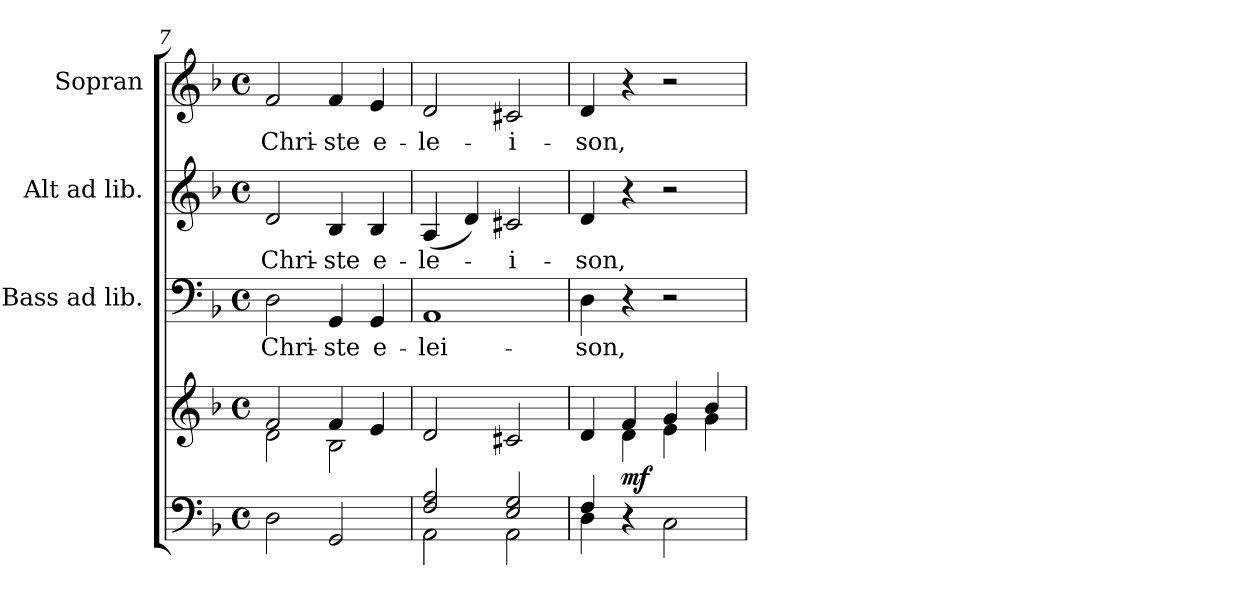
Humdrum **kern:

**kern	**kern	**dynam	**kern	**text	**kern	**text	**kern	**text
*part4	*part4	*part4	*part3	*part3	*part2	*part2	*part1	*part1
*staff5	*staff4	*staff4/5	*staff3	*staff3	*staff2	*staff2	*staff1	*staff1
*	*	*	*I"Bass ad lib.	*	*I"Alt ad lib.	*	*I"Sopran	*
*	*	*	*I'B.	*	*I'A.	*	*I'S.	*
!!LO:LB:g=z
*clefF4	*clefG2	*	*clefF4	*	*clefG2	*	*clefG2	*
*k[b-]	*k[b-]	*	*k[b-]	*	*k[b-]	*	*k[b-]	*
*F:	*F:	*	*F:	*	*F:	*	*F:	*
*M4/4	*M4/4	*	*M4/4	*	*M4/4	*	*M4/4	*
*met(c)	*met(c)	*	*met(c)	*	*met(c)	*	*met(c)	*
=7	=7	=7	=7	=7	=7	=7	=7	=7
*	*^	*	*	*	*	*	*	*
!	!	!	!	!	!LO:LY:b	!	!LO:LY:b	!	!LO:LY:b
2D\	2f/	2d\	.	2D\	Chri-	2d/	Chri-	2f/	Chri-
!	!	!	!	!	!LO:LY:b	!	!LO:LY:b	!	!LO:LY:b
2GG/	4f/	2B-\	.	4GG/	-ste	4B-/	-ste	4f/	-ste
!	!	!	!	!	!LO:LY:b	!	!LO:LY:b	!	!LO:LY:b
.	4e/	.	.	4GG/	e-	4B-/	e-	4e/	e-
*	*v	*v	*	*	*	*	*	*	*
=8	=8	=8	=8	=8	=8	=8	=8	=8
*^	*	*	*	*	*	*	*	*
!	!	!	!	!	!LO:LY:b	!	!LO:LY:b	!	!LO:LY:b
2F/ 2A/	2AA\	2d/	.	1AA	-lei-	(<4A/	-le-	2d/	-le-
.	.	.	.	.	.	4d/)	.	.	.
!	!	!	!	!	!	!	!LO:LY:b	!	!LO:LY:b
2E/ 2G/	2AA\	2c#X/	.	.	.	2c#X/	-i-	2c#X/	-i-
=9	=9	=9	=9	=9	=9	=9	=9	=9	=9
*	*	*^	*	*	*	*	*	*	*
!	!	!	!	!	!	!LO:LY:b	!	!LO:LY:b	!	!LO:LY:b
4F/	4D\	4d/	4ryy	.	4D\	-son,	4d/	-son,	4d/	-son,
!	!	!	!	!LO:DY:b	!	!	!	!	!	!
2.ryy	4r	4f/	4d\	mf	4r	.	4r	.	4r	.
.	2C\	4g/	4e\	.	2r	.	2r	.	2r	.
.	.	4b-/	4g\	.	.	.	.	.	.	.
*v	*v	*	*	*	*	*	*	*	*	*
*	*v	*v	*	*	*	*	*	*	*
=	=	=	=	=	=	=	=	=
*-	*-	*-	*-	*-	*-	*-	*-	*-
